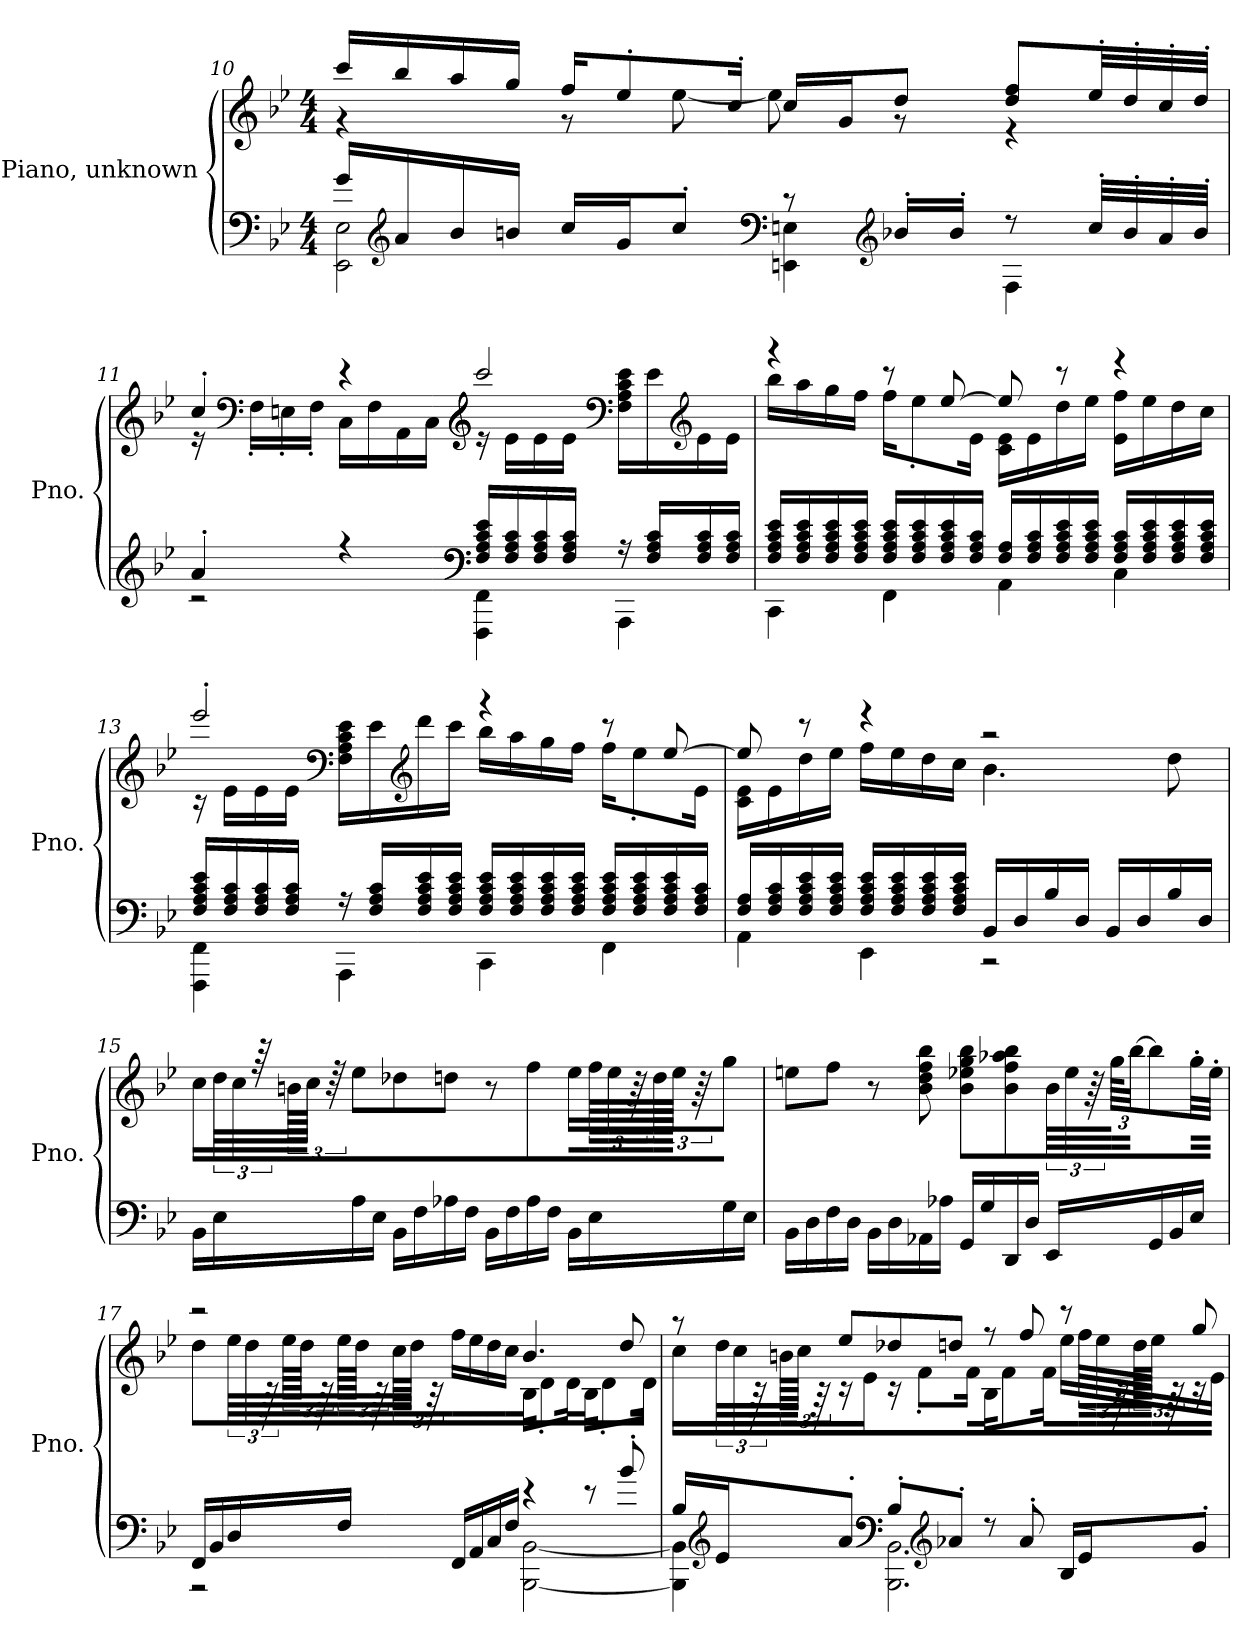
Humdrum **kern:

**kern	**kern
*part1	*part1
*staff2	*staff1
*I"Piano, unknown	*
*I'Pno.	*
!!LO:LB:g=z
*clefF4	*clefG2
*k[b-e-]	*k[b-e-]
*M4/4	*M4/4
=10	=10
*^	*^
16g/LL	2EE-\ 2E-\	16ccc/LL	4r
*clefG2	*	*	*
16a/	.	16bb-/	.
16b-/	.	16aa/	.
16bn/JJ	.	16gg/JJ	.
16cc/LL	.	16ff/KL	8r
16g/J	.	8ee-'/	.
8cc'/J	.	.	[8ee-\
.	.	16cc'/Jk	.
*clefF4	*	*	*
8r	4EEn\ 4En\	16cc/LL	8ee-\]
.	.	16g/J	.
*clefG2	*	*	*
16b-X'/LL	.	8dd/J	8r
16b-'/JJ	.	.	.
8r	4F\	8dd/ 8ff/L	4r
32cc'/LLL	.	32ee-'/LL	.
32b-'/	.	32dd'/	.
32a'/	.	32cc'/	.
32b-'/JJJ	.	32dd'/JJJ	.
!!LO:LB:g=z	!!
=11	=11	=11	=11
4a'/	2r	4cc'/	16r
*	*	*clefF4	*
.	.	.	16F'\LL
.	.	.	16En'\
.	.	.	16F'\JJ
4r	.	4r	16C\LL
.	.	.	16F\
.	.	.	16AA\
.	.	.	16C\JJ
*clefF4	*	*clefG2	*
16F/ 16A/ 16c/ 16e-/LL	4FFF\ 4FF\	2ccc/	16r
16F/ 16A/ 16c/	.	.	16e-\LL
16F/ 16A/ 16c/	.	.	16e-\
16F/ 16A/ 16c/JJ	.	.	16e-\JJ
*	*	*clefF4	*
16r	4AAA\	.	16F\ 16A\ 16c\ 16e-\LL
16F/ 16A/ 16c/LL	.	.	16e-\
*	*	*clefG2	*
16F/ 16A/ 16c/	.	.	16e-\
16F/ 16A/ 16c/JJ	.	.	16e-\JJ
!!LO:LB:g=z	!!
=12	=12	=12	=12
16F/ 16A/ 16c/ 16e-/LL	4CC\	4r	16bb-\LL
16F/ 16A/ 16c/ 16e-/	.	.	16aa\
16F/ 16A/ 16c/ 16e-/	.	.	16gg\
16F/ 16A/ 16c/ 16e-/JJ	.	.	16ff\JJ
16F/ 16A/ 16c/ 16e-/LL	4FF\	8r	16ff\KL
16F/ 16A/ 16c/ 16e-/	.	.	8ee-'\
16F/ 16A/ 16c/ 16e-/	.	[8ee-/	.
16F/ 16A/ 16c/JJ	.	.	16e-\Jk
16F/ 16A/LL	4AA\	8ee-/]	16c\ 16e-\LL
16F/ 16A/ 16c/	.	.	16e-\
16F/ 16A/ 16c/ 16e-/	.	8r	16dd\
16F/ 16A/ 16c/ 16e-/JJ	.	.	16ee-\JJ
16F/ 16A/ 16c/LL	4C\	4r	16e-\ 16ff\LL
16F/ 16A/ 16c/ 16e-/	.	.	16ee-\
16F/ 16A/ 16c/ 16e-/	.	.	16dd\
16F/ 16A/ 16c/ 16e-/JJ	.	.	16cc\JJ
!!LO:LB:g=z	!!
=13	=13	=13	=13
16F/ 16A/ 16c/ 16e-/LL	4FFF\ 4FF\	2eee-'/	16r
16F/ 16A/ 16c/	.	.	16e-\LL
16F/ 16A/ 16c/	.	.	16e-\
16F/ 16A/ 16c/JJ	.	.	16e-\JJ
*	*	*clefF4	*
16r	4AAA\	.	16F\ 16A\ 16c\ 16e-\LL
16F/ 16A/ 16c/LL	.	.	16e-\
*	*	*clefG2	*
16F/ 16A/ 16c/ 16e-/	.	.	16ddd\
16F/ 16A/ 16c/ 16e-/JJ	.	.	16ccc\JJ
16F/ 16A/ 16c/ 16e-/LL	4CC\	4r	16bb-\LL
16F/ 16A/ 16c/ 16e-/	.	.	16aa\
16F/ 16A/ 16c/ 16e-/	.	.	16gg\
16F/ 16A/ 16c/ 16e-/JJ	.	.	16ff\JJ
16F/ 16A/ 16c/ 16e-/LL	4FF\	8r	16ff\KL
16F/ 16A/ 16c/ 16e-/	.	.	8ee-'\
16F/ 16A/ 16c/ 16e-/	.	[8ee-/	.
16F/ 16A/ 16c/JJ	.	.	16e-\Jk
=14	=14	=14	=14
16F/ 16A/LL	4AA\	8ee-/]	16c\ 16e-\LL
16F/ 16A/ 16c/	.	.	16e-\
16F/ 16A/ 16c/ 16e-/	.	8r	16dd\
16F/ 16A/ 16c/ 16e-/JJ	.	.	16ee-\JJ
16F/ 16A/ 16c/ 16e-/LL	4EE-\	4r	16ff\LL
16F/ 16A/ 16c/ 16e-/	.	.	16ee-\
16F/ 16A/ 16c/ 16e-/	.	.	16dd\
16F/ 16A/ 16c/ 16e-/JJ	.	.	16cc\JJ
16BB-/LL	2r	2r	4.b-\
16D/	.	.	.
16B-/	.	.	.
16D/JJ	.	.	.
16BB-/LL	.	.	.
16D/	.	.	.
16B-/	.	.	8dd\
16D/JJ	.	.	.
*v	*v	*	*
*	*v	*v
!!LO:LB:g=z
=15	=15
16BB-\LL	16cc\LL
16E-\	96dd\LL
.	96cc\JJJJ
.	96r
.	96bn\LLLL
.	96cc\JJJJ
.	96r
16A\	8ee-\L
16E-\JJ	.
16BB-\LL	8dd-X\
16F\	.
16A-X\	8ddn\J
16F\JJ	.
16BB-\LL	8r
16F\	.
16A-\	8ff\
16F\JJ	.
16BB-\LL	16ee-\LL
16E-\	96ff\LL
.	96ee-\JJJJ
.	96r
.	96dd\LLLL
.	96ee-\JJJJ
.	96r
16G\	8gg\
16E-\JJ	.
!!LO:PB:g=z
=16	=16
16BB-\LL	8een\L
16D\	.
16F\	8ff\J
16D\JJ	.
16BB-\LL	8r
16D\	.
16AA-X\	8b-\ 8dd\ 8ff\ 8bb-\
16A-X\JJ	.
16GG/LL	8b-\ 8ee-X\ 8gg\ 8bb-\L
16G/	.
16DD/	8b-\ 8ff\ 8aa-X\ 8bb-\
16D/JJ	.
16EE-/LL	96b-\LLL
.	96ee-\JJJJ
.	96r
*	*Xbrackettup
.	96gg\KLLL
.	[48bb-\JJ
16GG/	8bb-\]
16BB-/	.
16E-/JJ	32gg'\LL
.	32ee-'\JJJ
!!LO:LB:g=z
=17	=17
*^	*^
16FF/LL	2r	2r	8dd\L
16BB-/	.	.	.
*	*	*	*brackettup
16D/	.	.	96ee-\LLL
.	.	.	96dd\JJJJ
.	.	.	96r
.	.	.	96ee-\LLLL
.	.	.	96dd\JJJJ
.	.	.	96r
16F/JJ	.	.	96ee-\LLLL
.	.	.	96dd\JJJJ
.	.	.	96r
.	.	.	96cc\LLLL
.	.	.	96dd\JJJJ
.	.	.	96r
16FF/LL	.	.	16ff\LL
16AA/	.	.	16ee-\
16C/	.	.	16dd\
16F/JJ	.	.	16cc\JJ
4r	[2BBB-\ [2BB-\	4.b-/	16B-\KL
.	.	.	8d'\
.	.	.	16d\Jk
8r	.	.	16B-\KL
.	.	.	8d'\
8b-'/	.	8dd/	.
.	.	.	16d\Jk
!!LO:LB:g=z	!!
=18	=18	=18	=18
16B-/LL	4BBB-\] 4BB-\]	8r	16cc\LL
*clefG2	*	*	*
16e-/J	.	.	96dd\LL
.	.	.	96cc\JJJJ
.	.	.	96r
.	.	.	96bn\LLLL
.	.	.	96cc\JJJJ
.	.	.	96r
8a'/J	.	8ee-/L	16r
.	.	.	16e-\
*clefF4	*	*	*
8B-'/L	2.BBB-\ 2.BB-\	8dd-X/	16r
.	.	.	8f'\L
*clefG2	*	*	*
8a-X'/J	.	8ddn/J	.
.	.	.	16f\Jk
8r	.	8r	16B-\KL
.	.	.	8f'\
8a-'/	.	8ff/	.
.	.	.	16f\Jk
16B-/LL	.	8r	16ee-\LL
16e-/J	.	.	96ff\LL
.	.	.	96ee-\JJJJ
.	.	.	96r
.	.	.	96dd\LLLL
.	.	.	96ee-\JJJJ
.	.	.	96r
8g'/J	.	8gg/	16r
.	.	.	16e-\
*v	*v	*	*
*	*v	*v
=	=
*-	*-
